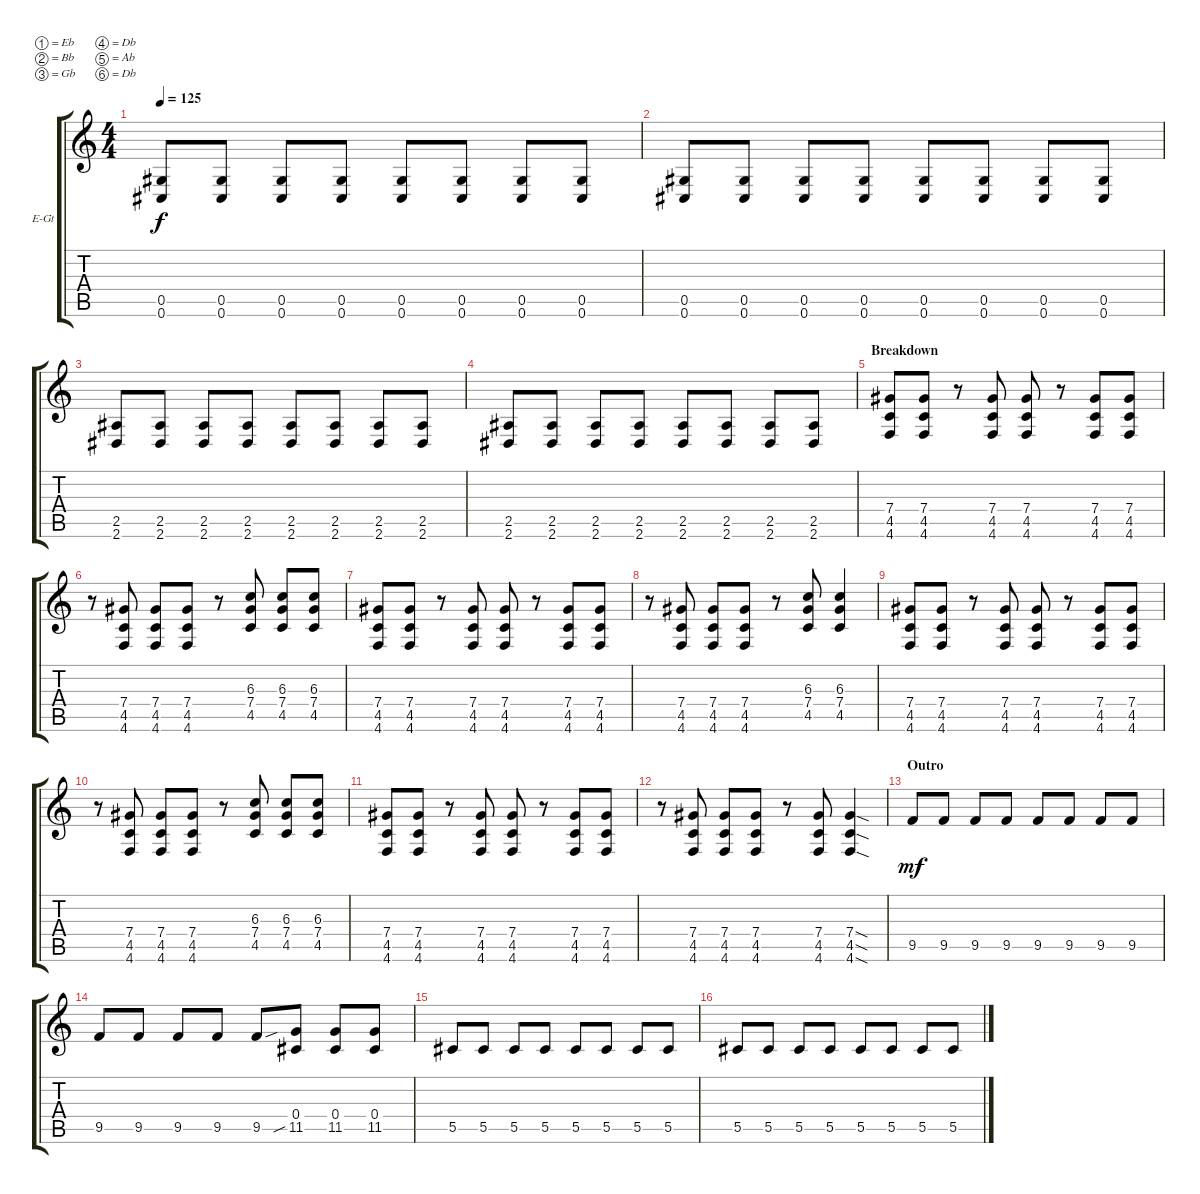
\defaultSystemsLayout 4
\bracketExtendMode groupsimilarinstruments
\firstSystemTrackNameOrientation horizontal
\otherSystemsTrackNameOrientation horizontal
\track ("Jack" "E-Gt") {instrument distortionguitar}
\staff {score tabs}
\tuning (Eb4 Bb3 Gb3 Db3 Ab2 Db2)
\ts (4 4)
\tempo 125
\clef g2
\ks c
(0.5 0.6).8{dy f} (0.5 0.6).8 (0.5 0.6).8 (0.5 0.6).8 (0.5 0.6).8 (0.5 0.6).8 (0.5 0.6).8 (0.5 0.6).8 |
(0.5 0.6).8 (0.5 0.6).8 (0.5 0.6).8 (0.5 0.6).8 (0.5 0.6).8 (0.5 0.6).8 (0.5 0.6).8 (0.5 0.6).8 |
(2.5 2.6).8 (2.5 2.6).8 (2.5 2.6).8 (2.5 2.6).8 (2.5 2.6).8 (2.5 2.6).8 (2.5 2.6).8 (2.5 2.6).8 |
(2.5 2.6).8 (2.5 2.6).8 (2.5 2.6).8 (2.5 2.6).8 (2.5 2.6).8 (2.5 2.6).8 (2.5 2.6).8 (2.5 2.6).8 |
\section ("" "Breakdown")
(4.5 7.4 4.6).8 (4.5 7.4 4.6).8 r.8 (4.5 7.4 4.6).8 (4.5 7.4 4.6).8 r.8 (4.5 7.4 4.6).8 (4.5 7.4 4.6).8 |
r.8 (4.5 7.4 4.6).8 (4.5 7.4 4.6).8 (4.5 7.4 4.6).8 r.8 (4.5 6.3 7.4).8 (4.5 6.3 7.4).8 (4.5 6.3 7.4).8 |
(4.5 7.4 4.6).8 (4.5 7.4 4.6).8 r.8 (4.5 7.4 4.6).8 (4.5 7.4 4.6).8 r.8 (4.5 7.4 4.6).8 (4.5 7.4 4.6).8 |
r.8 (4.5 7.4 4.6).8 (4.5 7.4 4.6).8 (4.5 7.4 4.6).8 r.8 (4.5 6.3 7.4).8 (4.5 6.3 7.4).4 |
(4.5 7.4 4.6).8 (4.5 7.4 4.6).8 r.8 (4.5 7.4 4.6).8 (4.5 7.4 4.6).8 r.8 (4.5 7.4 4.6).8 (4.5 7.4 4.6).8 |
r.8 (4.5 7.4 4.6).8 (4.5 7.4 4.6).8 (4.5 7.4 4.6).8 r.8 (4.5 6.3 7.4).8 (4.5 6.3 7.4).8 (4.5 6.3 7.4).8 |
(4.5 7.4 4.6).8 (4.5 7.4 4.6).8 r.8 (4.5 7.4 4.6).8 (4.5 7.4 4.6).8 r.8 (4.5 7.4 4.6).8 (4.5 7.4 4.6).8 |
r.8 (4.5 7.4 4.6).8 (4.5 7.4 4.6).8 (4.5 7.4 4.6).8 r.8 (4.5 7.4 4.6).8 (4.5{sod} 7.4{sod} 4.6{sod}).4 |
\section ("" "Outro")
9.5.8{dy mf} 9.5.8 9.5.8 9.5.8 9.5.8 9.5.8 9.5.8 9.5.8 |
9.5.8 9.5.8 9.5.8 9.5.8 9.5.8 (11.5{sib} 0.4).8 (11.5 0.4).8 (11.5 0.4).8 |
5.5.8 5.5.8 5.5.8 5.5.8 5.5.8 5.5.8 5.5.8 5.5.8 |
5.5.8 5.5.8 5.5.8 5.5.8 5.5.8 5.5.8 5.5.8 5.5.8
